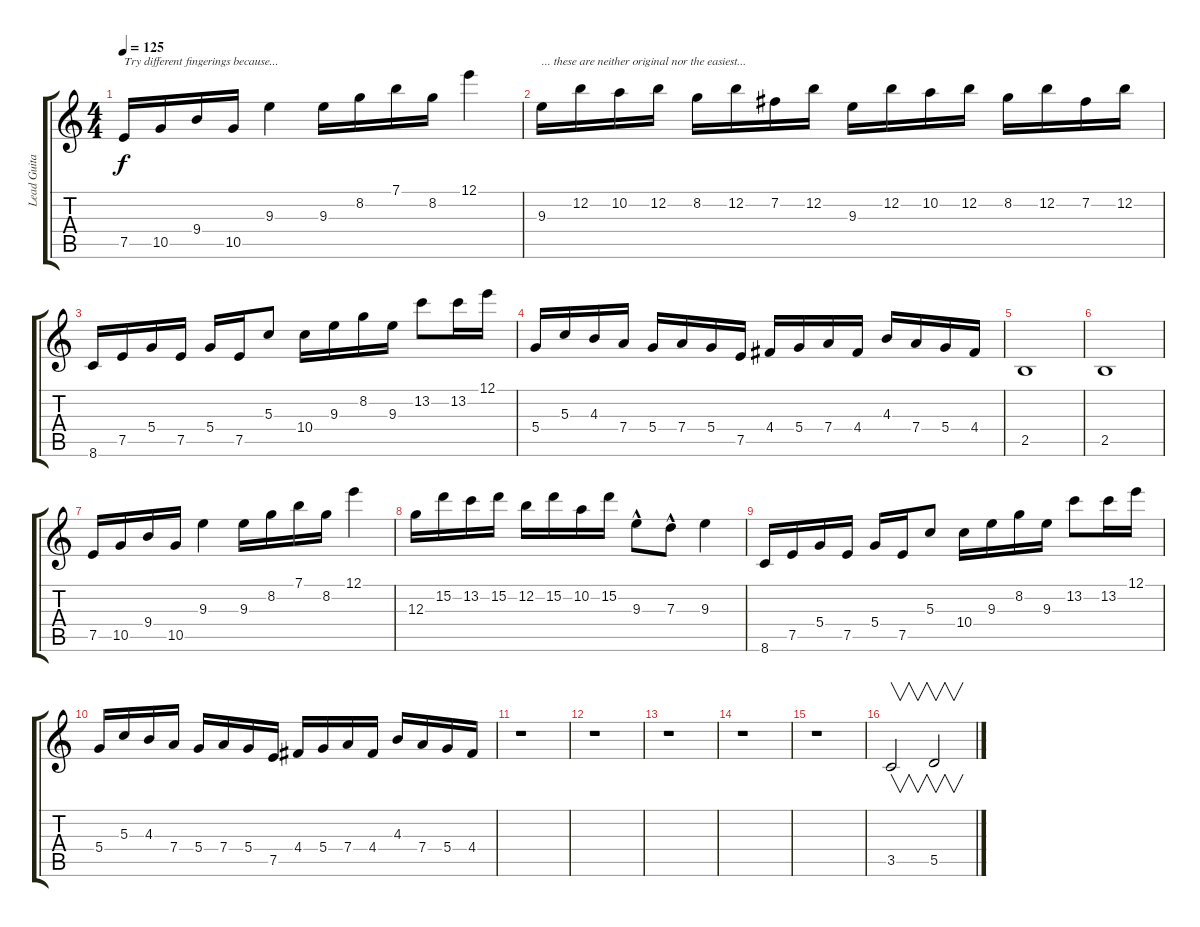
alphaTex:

\track ("Lead Guitar" "Lead Guita") {instrument distortionguitar}
\staff {score tabs}
\tuning (E4 B3 G3 D3 A2 E2) {hide}
\ts (4 4)
\tempo 125
\clef g2
\ks c
7.5.16{txt "Try different fingerings because..." dy f instrument distortionguitar} 10.5.16 9.4.16 10.5.16 9.3.4 9.3.16 8.2.16 7.1.16 8.2.16 12.1.4 |
9.3.16{txt "... these are neither original nor the easiest..."} 12.2.16 10.2.16 12.2.16 8.2.16 12.2.16 7.2.16 12.2.16 9.3.16 12.2.16 10.2.16 12.2.16 8.2.16 12.2.16 7.2.16 12.2.16 |
8.6.16 7.5.16 5.4.16 7.5.16 5.4.16 7.5.16 5.3.8 10.4.16 9.3.16 8.2.16 9.3.16 13.2.8 13.2.16 12.1.16 |
5.4.16 5.3.16 4.3.16 7.4.16 5.4.16 7.4.16 5.4.16 7.5.16 4.4.16 5.4.16 7.4.16 4.4.16 4.3.16 7.4.16 5.4.16 4.4.16 |
2.5.1 |
2.5.1 |
7.5.16 10.5.16 9.4.16 10.5.16 9.3.4 9.3.16 8.2.16 7.1.16 8.2.16 12.1.4 |
12.3.16 15.2.16 13.2.16 15.2.16 12.2.16 15.2.16 10.2.16 15.2.16 9.3{hac}.8 7.3{hac}.8 9.3.4 |
8.6.16 7.5.16 5.4.16 7.5.16 5.4.16 7.5.16 5.3.8 10.4.16 9.3.16 8.2.16 9.3.16 13.2.8 13.2.16 12.1.16 |
5.4.16 5.3.16 4.3.16 7.4.16 5.4.16 7.4.16 5.4.16 7.5.16 4.4.16 5.4.16 7.4.16 4.4.16 4.3.16 7.4.16 5.4.16 4.4.16 |
r.1 |
r.1 |
r.1 |
r.1 |
r.1 |
3.5.2{v} 5.5.2{v}
